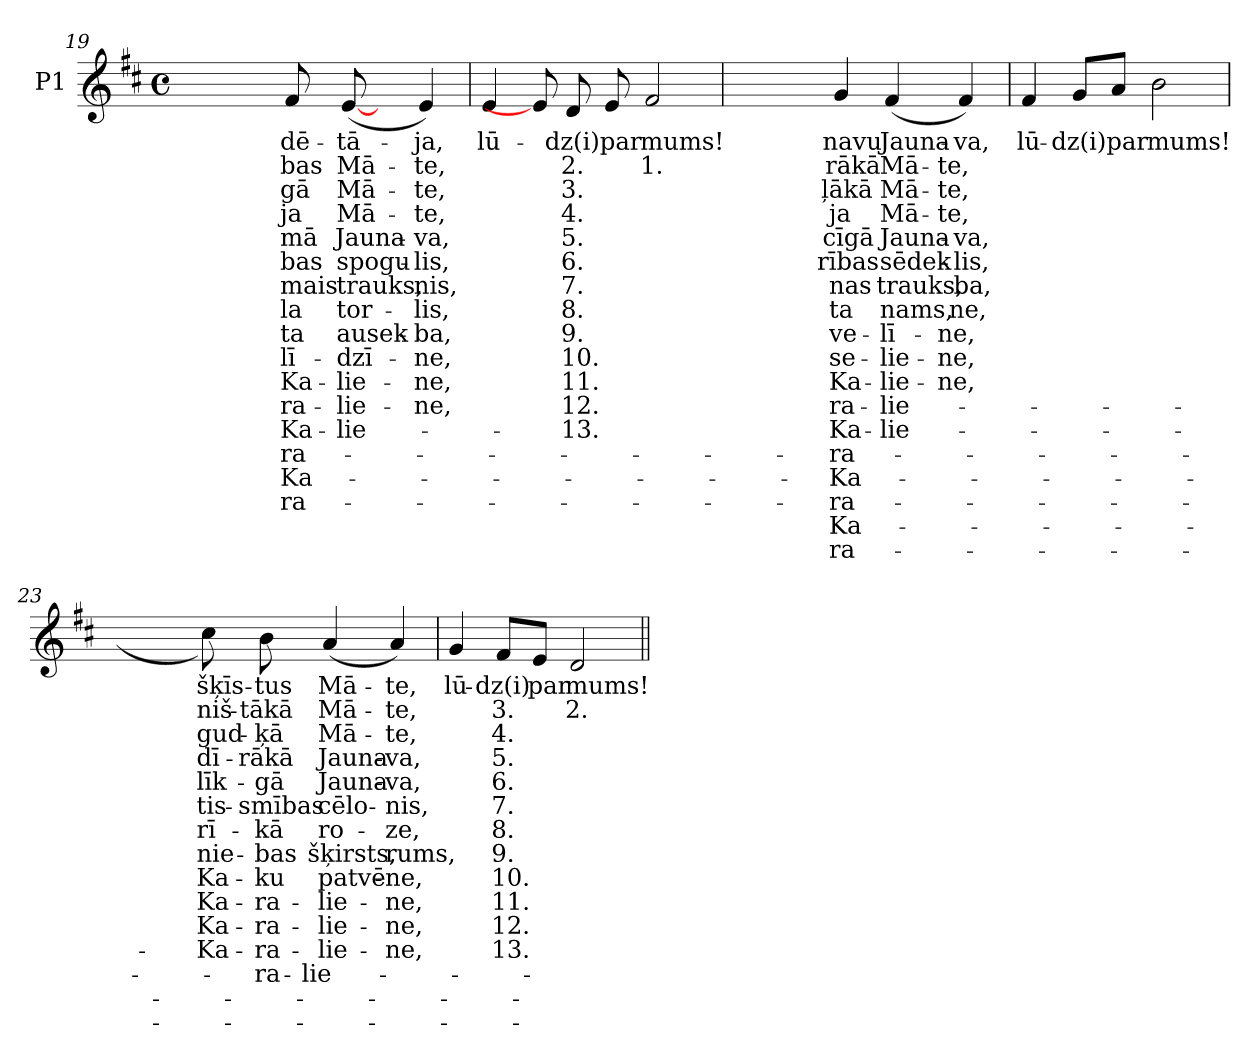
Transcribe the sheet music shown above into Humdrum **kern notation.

**kern	**text	**text	**text	**text	**text	**text	**text	**text	**text	**text	**text	**text	**text	**text	**text	**text	**text	**text	**text	**text	**text	**text	**text	**text	**text	**text	**text
*part1	*part1	*part1	*part1	*part1	*part1	*part1	*part1	*part1	*part1	*part1	*part1	*part1	*part1	*part1	*part1	*part1	*part1	*part1	*part1	*part1	*part1	*part1	*part1	*part1	*part1	*part1	*part1
*staff1	*staff1	*staff1	*staff1	*staff1	*staff1	*staff1	*staff1	*staff1	*staff1	*staff1	*staff1	*staff1	*staff1	*staff1	*staff1	*staff1	*staff1	*staff1	*staff1	*staff1	*staff1	*staff1	*staff1	*staff1	*staff1	*staff1	*staff1
*I"P1	*	*	*	*	*	*	*	*	*	*	*	*	*	*	*	*	*	*	*	*	*	*	*	*	*	*	*
*clefG2	*	*	*	*	*	*	*	*	*	*	*	*	*	*	*	*	*	*	*	*	*	*	*	*	*	*	*
*k[f#c#]	*	*	*	*	*	*	*	*	*	*	*	*	*	*	*	*	*	*	*	*	*	*	*	*	*	*	*
*D:	*	*	*	*	*	*	*	*	*	*	*	*	*	*	*	*	*	*	*	*	*	*	*	*	*	*	*
*M4/4	*	*	*	*	*	*	*	*	*	*	*	*	*	*	*	*	*	*	*	*	*	*	*	*	*	*	*
*met(c)	*	*	*	*	*	*	*	*	*	*	*	*	*	*	*	*	*	*	*	*	*	*	*	*	*	*	*
=19	=19	=19	=19	=19	=19	=19	=19	=19	=19	=19	=19	=19	=19	=19	=19	=19	=19	=19	=19	=19	=19	=19	=19	=19	=19	=19	=19
!	!LO:LY:b:color=#000000	!LO:LY:b:color=#000000	!LO:LY:b:color=#000000	!LO:LY:b:color=#000000	!LO:LY:b:color=#000000	!LO:LY:b:color=#000000	!LO:LY:b:color=#000000	!LO:LY:b:color=#000000	!LO:LY:b:color=#000000	!LO:LY:b:color=#000000	!LO:LY:b:color=#000000	!LO:LY:b:color=#000000	!LO:LY:b:color=#000000	!	!	!	!	!	!	!	!	!	!	!	!	!	!
2.gi/yy	Svētā Dieva Dzem-	Dieva žēlastī-	Nevainī-	-Radītā-	-Slavēja-	Taisnī-	-Godāja-	Ziloņkau-	Rī-	Kristīgo pa-	-Apustuļu	Visu svēto	-Ģimeņu	.	.	.	.	.	.	.	.	.	.	.	.	.	.
!	!LO:LY:b:color=#000000	!LO:LY:b:color=#000000	!LO:LY:b:color=#000000	!LO:LY:b:color=#000000	!LO:LY:b:color=#000000	!LO:LY:b:color=#000000	!LO:LY:b:color=#000000	!LO:LY:b:color=#000000	!LO:LY:b:color=#000000	!LO:LY:b:color=#000000	!LO:LY:b:color=#000000	!LO:LY:b:color=#000000	!LO:LY:b:color=#000000	!LO:LY:b:color=#000000	!LO:LY:b:color=#000000	!LO:LY:b:color=#000000	!	!	!	!	!	!	!	!	!	!	!
8f#i/	-dē-	-bas	-gā	-ja	mā	bas	mais	-la	ta	-lī-	-Ka-	ra-	-Ka-	-ra-	-Ka-	ra-	.	.	.	.	.	.	.	.	.	.	.
!	!LO:LY:b:color=#000000	!LO:LY:b:color=#000000	!LO:LY:b:color=#000000	!LO:LY:b:color=#000000	!LO:LY:b:color=#000000	!LO:LY:b:color=#000000	!LO:LY:b:color=#000000	!LO:LY:b:color=#000000	!LO:LY:b:color=#000000	!LO:LY:b:color=#000000	!LO:LY:b:color=#000000	!LO:LY:b:color=#000000	!LO:LY:b:color=#000000	!	!	!	!	!	!	!	!	!	!	!	!	!	!
([8ei/	-tā-	Mā-	Mā-	-Mā-	-Jauna-	spogu-	-trauks,	-tor-	-ausek-	-dzī-	-lie-	-lie-	-lie-	.	.	.	.	.	.	.	.	.	.	.	.	.	.
8ryy	.	.	.	.	.	.	.	.	.	.	.	.	.	.	.	.	.	.	.	.	.	.	.	.	.	.	.
!	!LO:LY:b:color=#000000	!LO:LY:b:color=#000000	!LO:LY:b:color=#000000	!LO:LY:b:color=#000000	!LO:LY:b:color=#000000	!LO:LY:b:color=#000000	!LO:LY:b:color=#000000	!LO:LY:b:color=#000000	!LO:LY:b:color=#000000	!LO:LY:b:color=#000000	!LO:LY:b:color=#000000	!LO:LY:b:color=#000000	!	!	!	!	!	!	!	!	!	!	!	!	!	!	!
4ei/)	-ja,	-te,	-te,	te,	va,	lis,	-nis,	lis,	ba,	ne,	ne,	ne,	.	.	.	.	.	.	.	.	.	.	.	.	.	.	.
=20	=20	=20	=20	=20	=20	=20	=20	=20	=20	=20	=20	=20	=20	=20	=20	=20	=20	=20	=20	=20	=20	=20	=20	=20	=20	=20	=20
!	!LO:LY:b:color=#000000	!	!	!	!	!	!	!	!	!	!	!	!	!	!	!	!	!	!	!	!	!	!	!	!	!	!
4ei/	lū-	.	.	.	.	.	.	.	.	.	.	.	.	.	.	.	.	.	.	.	.	.	.	.	.	.	.
8ei/]	.	.	.	.	.	.	.	.	.	.	.	.	.	.	.	.	.	.	.	.	.	.	.	.	.	.	.
!	!LO:LY:b:color=#000000	!LO:LY:b:color=#000000	!LO:LY:b:color=#000000	!LO:LY:b:color=#000000	!LO:LY:b:color=#000000	!LO:LY:b:color=#000000	!LO:LY:b:color=#000000	!LO:LY:b:color=#000000	!LO:LY:b:color=#000000	!LO:LY:b:color=#000000	!LO:LY:b:color=#000000	!LO:LY:b:color=#000000	!LO:LY:b:color=#000000	!	!	!	!	!	!	!	!	!	!	!	!	!	!
8di/	-dz(i)	2.	3.	4.	5.	6.	7.	8.	9.	10.	11.	12.	13.	.	.	.	.	.	.	.	.	.	.	.	.	.	.
!	!LO:LY:b:color=#000000	!	!	!	!	!	!	!	!	!	!	!	!	!	!	!	!	!	!	!	!	!	!	!	!	!	!
8ei/	par	.	.	.	.	.	.	.	.	.	.	.	.	.	.	.	.	.	.	.	.	.	.	.	.	.	.
!	!LO:LY:b:color=#000000	!LO:LY:b:color=#000000	!	!	!	!	!	!	!	!	!	!	!	!	!	!	!	!	!	!	!	!	!	!	!	!	!
2f#i/	mums!	1.	.	.	.	.	.	.	.	.	.	.	.	.	.	.	.	.	.	.	.	.	.	.	.	.	.
!!LO:LB:g=z
=21	=21	=21	=21	=21	=21	=21	=21	=21	=21	=21	=21	=21	=21	=21	=21	=21	=21	=21	=21	=21	=21	=21	=21	=21	=21	=21	=21
!	!LO:LY:b:color=#000000	!LO:LY:b:color=#000000	!LO:LY:b:color=#000000	!LO:LY:b:color=#000000	!LO:LY:b:color=#000000	!LO:LY:b:color=#000000	!LO:LY:b:color=#000000	!LO:LY:b:color=#000000	!LO:LY:b:color=#000000	!LO:LY:b:color=#000000	!LO:LY:b:color=#000000	!LO:LY:b:color=#000000	!LO:LY:b:color=#000000	!LO:LY:b:color=#000000	!LO:LY:b:color=#000000	!LO:LY:b:color=#000000	!LO:LY:b:color=#000000	!LO:LY:b:color=#000000	!LO:LY:b:color=#000000	!LO:LY:b:color=#000000	!LO:LY:b:color=#000000	!LO:LY:b:color=#000000	!LO:LY:b:color=#000000	!LO:LY:b:color=#000000	!LO:LY:b:color=#000000	!LO:LY:b:color=#000000	!LO:LY:b:color=#000000
2.ai/yy	1.	Svētā Jau-	2.	Visskaid-	3.	Vismī-	4.	-Pestītā-	5.	Spē-	6.	-Gud-	7.	Izcilais dievkalpoša-	8.	Zel-	9.	Slimnieku	10.	-Eņģeļu	11.	Mocekļu	12.	Bez iedzimtās	vainas ieņemtā	13.	-Miera
!	!LO:LY:b:color=#000000	!LO:LY:b:color=#000000	!LO:LY:b:color=#000000	!LO:LY:b:color=#000000	!LO:LY:b:color=#000000	!LO:LY:b:color=#000000	!LO:LY:b:color=#000000	!LO:LY:b:color=#000000	!LO:LY:b:color=#000000	!LO:LY:b:color=#000000	!LO:LY:b:color=#000000	!LO:LY:b:color=#000000	!LO:LY:b:color=#000000	!LO:LY:b:color=#000000	!LO:LY:b:color=#000000	!LO:LY:b:color=#000000	!LO:LY:b:color=#000000	!LO:LY:b:color=#000000	!	!	!	!	!	!	!	!	!
4gi/	-navu	-rākā	ļākā	ja	cīgā	-rības	nas	-ta	-ve-	se-	-Ka-	-ra-	-Ka-	-ra-	-Ka-	-ra-	-Ka-	-ra-	.	.	.	.	.	.	.	.	.
!	!LO:LY:b:color=#000000	!LO:LY:b:color=#000000	!LO:LY:b:color=#000000	!LO:LY:b:color=#000000	!LO:LY:b:color=#000000	!LO:LY:b:color=#000000	!LO:LY:b:color=#000000	!LO:LY:b:color=#000000	!LO:LY:b:color=#000000	!LO:LY:b:color=#000000	!LO:LY:b:color=#000000	!LO:LY:b:color=#000000	!LO:LY:b:color=#000000	!	!	!	!	!	!	!	!	!	!	!	!	!	!
(4f#i/	Jauna-	Mā-	-Mā-	-Mā-	Jauna-	-sēdek-	trauks,	-nams,	-lī-	-lie-	-lie-	-lie-	lie-	.	.	.	.	.	.	.	.	.	.	.	.	.	.
!	!LO:LY:b:color=#000000	!LO:LY:b:color=#000000	!LO:LY:b:color=#000000	!LO:LY:b:color=#000000	!LO:LY:b:color=#000000	!LO:LY:b:color=#000000	!LO:LY:b:color=#000000	!LO:LY:b:color=#000000	!LO:LY:b:color=#000000	!LO:LY:b:color=#000000	!LO:LY:b:color=#000000	!	!	!	!	!	!	!	!	!	!	!	!	!	!	!	!
4f#i/)	-va,	-te,	te,	te,	-va,	lis,	ba,	ne,	ne,	ne,	ne,	.	.	.	.	.	.	.	.	.	.	.	.	.	.	.	.
=22	=22	=22	=22	=22	=22	=22	=22	=22	=22	=22	=22	=22	=22	=22	=22	=22	=22	=22	=22	=22	=22	=22	=22	=22	=22	=22	=22
!	!LO:LY:b:color=#000000	!	!	!	!	!	!	!	!	!	!	!	!	!	!	!	!	!	!	!	!	!	!	!	!	!	!
4f#i/	lū-	.	.	.	.	.	.	.	.	.	.	.	.	.	.	.	.	.	.	.	.	.	.	.	.	.	.
!	!LO:LY:b:color=#000000	!	!	!	!	!	!	!	!	!	!	!	!	!	!	!	!	!	!	!	!	!	!	!	!	!	!
8gi/L	-dz(i)	.	.	.	.	.	.	.	.	.	.	.	.	.	.	.	.	.	.	.	.	.	.	.	.	.	.
!	!LO:LY:b:color=#000000	!	!	!	!	!	!	!	!	!	!	!	!	!	!	!	!	!	!	!	!	!	!	!	!	!	!
8ai/J	par	.	.	.	.	.	.	.	.	.	.	.	.	.	.	.	.	.	.	.	.	.	.	.	.	.	.
!	!LO:LY:b:color=#000000	!	!	!	!	!	!	!	!	!	!	!	!	!	!	!	!	!	!	!	!	!	!	!	!	!	!
2bi\	mums!	.	.	.	.	.	.	.	.	.	.	.	.	.	.	.	.	.	.	.	.	.	.	.	.	.	.
=23	=23	=23	=23	=23	=23	=23	=23	=23	=23	=23	=23	=23	=23	=23	=23	=23	=23	=23	=23	=23	=23	=23	=23	=23	=23	=23	=23
!	!LO:LY:b:color=#000000	!LO:LY:b:color=#000000	!LO:LY:b:color=#000000	!LO:LY:b:color=#000000	!LO:LY:b:color=#000000	!LO:LY:b:color=#000000	!LO:LY:b:color=#000000	!LO:LY:b:color=#000000	!LO:LY:b:color=#000000	!LO:LY:b:color=#000000	!LO:LY:b:color=#000000	!LO:LY:b:color=#000000	!LO:LY:b:color=#000000	!	!	!	!	!	!	!	!	!	!	!	!	!	!
(2.bi\yy	Kris-	Vis-	Brī-	-Vis-	-Labsir-	-Mūsu-	-Mis-	De-	-Grēci-	Patriarhu	Apliecinātāju	Debesīs uzņemtā	Māras zemes	.	.	.	.	.	.	.	.	.	.	.	.	.	.
!	!LO:LY:b:color=#000000	!LO:LY:b:color=#000000	!LO:LY:b:color=#000000	!LO:LY:b:color=#000000	!LO:LY:b:color=#000000	!LO:LY:b:color=#000000	!LO:LY:b:color=#000000	!LO:LY:b:color=#000000	!LO:LY:b:color=#000000	!LO:LY:b:color=#000000	!LO:LY:b:color=#000000	!LO:LY:b:color=#000000	!	!	!	!	!	!	!	!	!	!	!	!	!	!	!
8cc#i\)	-šķīs-	-niš-	-gud-	-dī-	-līk-	-tis-	-rī-	-nie-	-Ka-	-Ka-	-Ka-	-Ka-	.	.	.	.	.	.	.	.	.	.	.	.	.	.	.
!	!LO:LY:b:color=#000000	!LO:LY:b:color=#000000	!LO:LY:b:color=#000000	!LO:LY:b:color=#000000	!LO:LY:b:color=#000000	!LO:LY:b:color=#000000	!LO:LY:b:color=#000000	!LO:LY:b:color=#000000	!LO:LY:b:color=#000000	!LO:LY:b:color=#000000	!LO:LY:b:color=#000000	!LO:LY:b:color=#000000	!LO:LY:b:color=#000000	!	!	!	!	!	!	!	!	!	!	!	!	!	!
8bi\	-tus	-tākā	ķā	rākā	gā	smības	-kā	bas	ku	ra-	ra-	ra-	-ra-	.	.	.	.	.	.	.	.	.	.	.	.	.	.
!	!LO:LY:b:color=#000000	!LO:LY:b:color=#000000	!LO:LY:b:color=#000000	!LO:LY:b:color=#000000	!LO:LY:b:color=#000000	!LO:LY:b:color=#000000	!LO:LY:b:color=#000000	!LO:LY:b:color=#000000	!LO:LY:b:color=#000000	!LO:LY:b:color=#000000	!LO:LY:b:color=#000000	!LO:LY:b:color=#000000	!LO:LY:b:color=#000000	!	!	!	!	!	!	!	!	!	!	!	!	!	!
(4ai/	Mā-	Mā-	-Mā-	-Jauna-	-Jauna-	-cēlo-	-ro-	-šķirsts,	-patvē-	-lie-	-lie-	-lie-	-lie-	.	.	.	.	.	.	.	.	.	.	.	.	.	.
!	!LO:LY:b:color=#000000	!LO:LY:b:color=#000000	!LO:LY:b:color=#000000	!LO:LY:b:color=#000000	!LO:LY:b:color=#000000	!LO:LY:b:color=#000000	!LO:LY:b:color=#000000	!LO:LY:b:color=#000000	!LO:LY:b:color=#000000	!LO:LY:b:color=#000000	!LO:LY:b:color=#000000	!LO:LY:b:color=#000000	!	!	!	!	!	!	!	!	!	!	!	!	!	!	!
4ai/)	-te,	-te,	te,	va,	va,	nis,	ze,	rums,	ne,	ne,	ne,	ne,	.	.	.	.	.	.	.	.	.	.	.	.	.	.	.
=24	=24	=24	=24	=24	=24	=24	=24	=24	=24	=24	=24	=24	=24	=24	=24	=24	=24	=24	=24	=24	=24	=24	=24	=24	=24	=24	=24
!	!LO:LY:b:color=#000000	!	!	!	!	!	!	!	!	!	!	!	!	!	!	!	!	!	!	!	!	!	!	!	!	!	!
4gi/	lū-	.	.	.	.	.	.	.	.	.	.	.	.	.	.	.	.	.	.	.	.	.	.	.	.	.	.
!	!LO:LY:b:color=#000000	!LO:LY:b:color=#000000	!LO:LY:b:color=#000000	!LO:LY:b:color=#000000	!LO:LY:b:color=#000000	!LO:LY:b:color=#000000	!LO:LY:b:color=#000000	!LO:LY:b:color=#000000	!LO:LY:b:color=#000000	!LO:LY:b:color=#000000	!LO:LY:b:color=#000000	!LO:LY:b:color=#000000	!	!	!	!	!	!	!	!	!	!	!	!	!	!	!
8f#i/L	-dz(i)	3.	4.	5.	6.	7.	8.	9.	10.	11.	12.	13.	.	.	.	.	.	.	.	.	.	.	.	.	.	.	.
!	!LO:LY:b:color=#000000	!	!	!	!	!	!	!	!	!	!	!	!	!	!	!	!	!	!	!	!	!	!	!	!	!	!
8ei/J	par	.	.	.	.	.	.	.	.	.	.	.	.	.	.	.	.	.	.	.	.	.	.	.	.	.	.
!	!LO:LY:b:color=#000000	!LO:LY:b:color=#000000	!	!	!	!	!	!	!	!	!	!	!	!	!	!	!	!	!	!	!	!	!	!	!	!	!
2di/	mums!	2.	.	.	.	.	.	.	.	.	.	.	.	.	.	.	.	.	.	.	.	.	.	.	.	.	.
=||	=||	=||	=||	=||	=||	=||	=||	=||	=||	=||	=||	=||	=||	=||	=||	=||	=||	=||	=||	=||	=||	=||	=||	=||	=||	=||	=||
*-	*-	*-	*-	*-	*-	*-	*-	*-	*-	*-	*-	*-	*-	*-	*-	*-	*-	*-	*-	*-	*-	*-	*-	*-	*-	*-	*-
